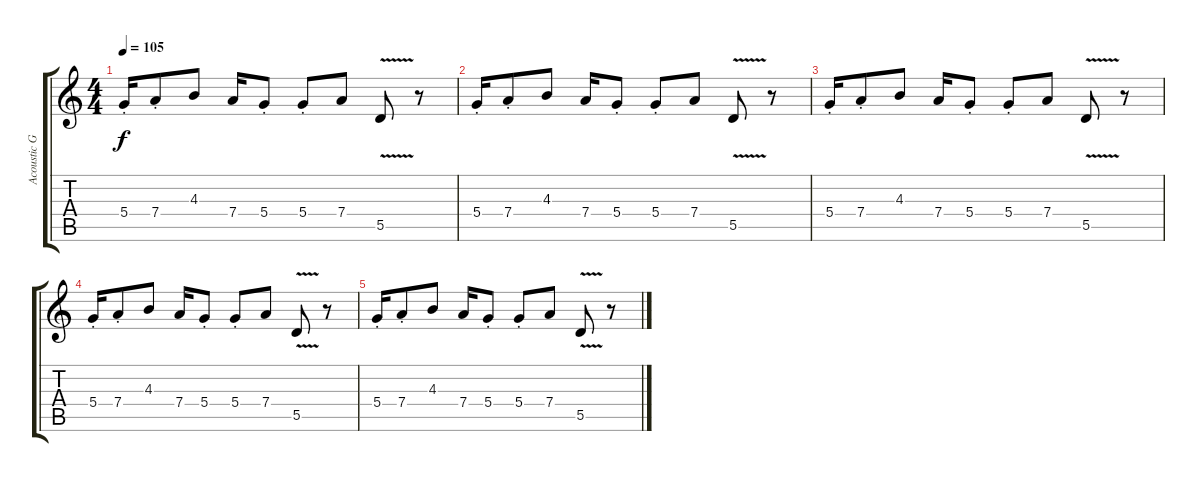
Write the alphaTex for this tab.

\track ("Acoustic Guitar" "Acoustic G") {instrument acousticguitarsteel}
\staff {score tabs}
\tuning (E4 B3 G3 D3 A2 E2) {hide}
\ts (4 4)
\tempo 105
\clef g2
\ks c
5.4{st}.16{dy f} 7.4{st}.8 4.3.8 7.4.16 5.4{st}.8 5.4{st}.8 7.4.8 5.5{v}.8 r.8 |
5.4{st}.16 7.4{st}.8 4.3.8 7.4.16 5.4{st}.8 5.4{st}.8 7.4.8 5.5{v}.8 r.8 |
5.4{st}.16 7.4{st}.8 4.3.8 7.4.16 5.4{st}.8 5.4{st}.8 7.4.8 5.5{v}.8 r.8 |
5.4{st}.16 7.4{st}.8 4.3.8 7.4.16 5.4{st}.8 5.4{st}.8 7.4.8 5.5{v}.8 r.8 |
5.4{st}.16 7.4{st}.8 4.3.8 7.4.16 5.4{st}.8 5.4{st}.8 7.4.8 5.5{v}.8 r.8
